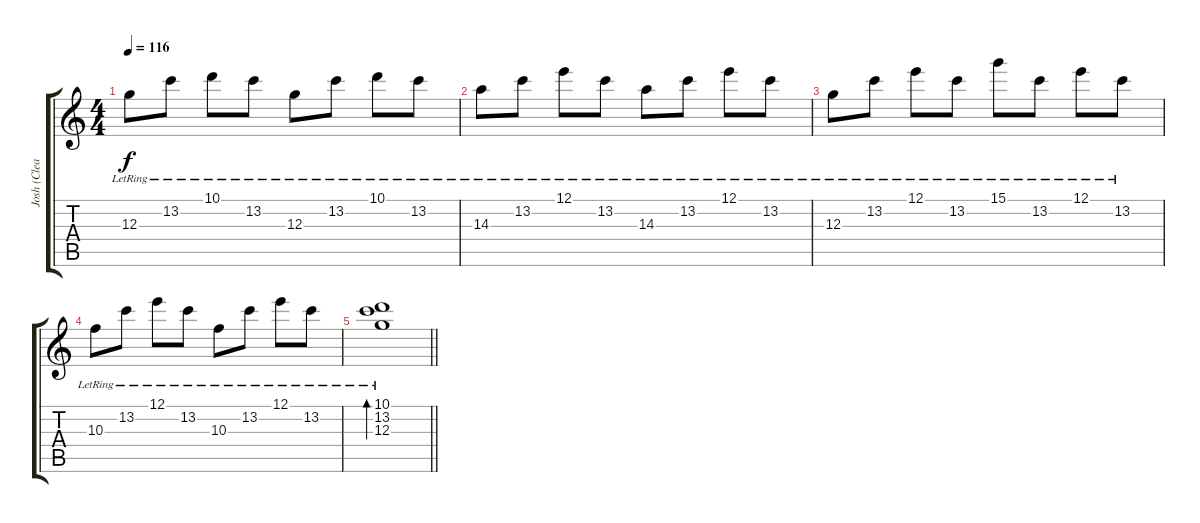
\track ("Josh (Clean)" "Josh (Clea") {instrument electricguitarjazz}
\staff {score tabs}
\tuning (E4 B3 G3 D3 A2 D2) {hide}
\ts (4 4)
\tempo 116
\clef g2
\ks c
12.3{lr}.8{dy f} 13.2{lr}.8 10.1{lr}.8 13.2{lr}.8 12.3{lr}.8 13.2{lr}.8 10.1{lr}.8 13.2{lr}.8 |
14.3{lr}.8 13.2{lr}.8 12.1{lr}.8 13.2{lr}.8 14.3{lr}.8 13.2{lr}.8 12.1{lr}.8 13.2{lr}.8 |
12.3{lr}.8 13.2{lr}.8 12.1{lr}.8 13.2{lr}.8 15.1{lr}.8 13.2{lr}.8 12.1{lr}.8 13.2{lr}.8 |
10.3{lr}.8 13.2{lr}.8 12.1{lr}.8 13.2{lr}.8 10.3{lr}.8 13.2{lr}.8 12.1{lr}.8 13.2{lr}.8 |
\barLineRight lightlight
(10.1 13.2{lr} 12.3{lr}).1{bd 60}
